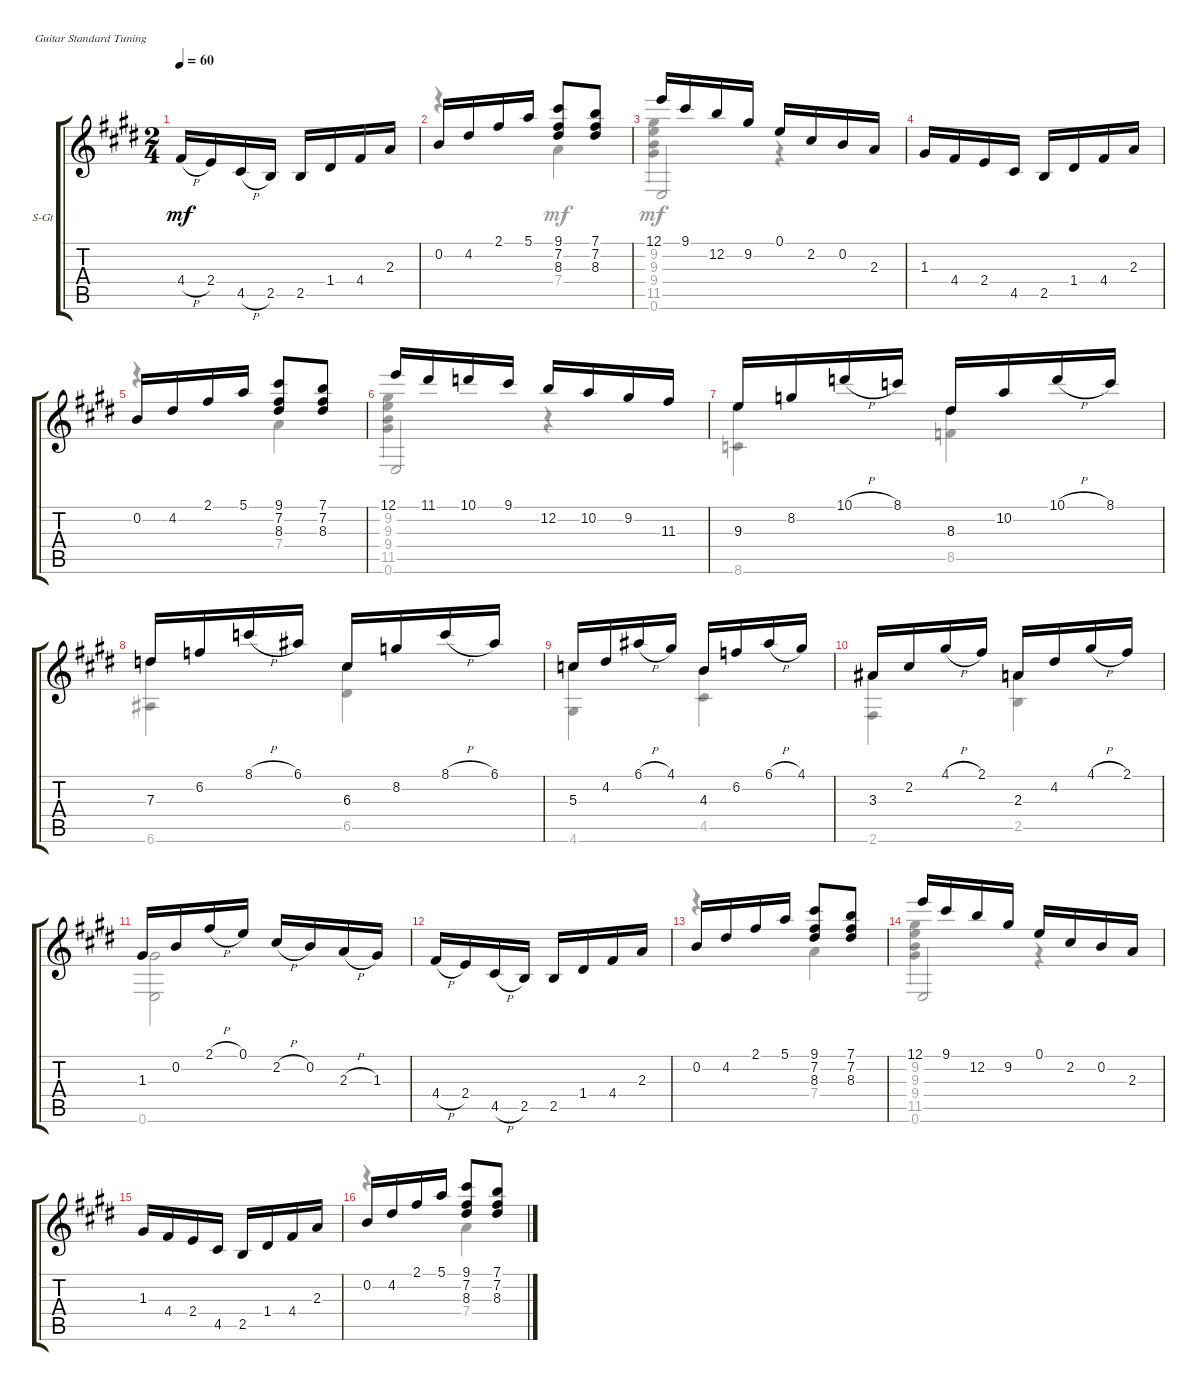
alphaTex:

\defaultSystemsLayout 4
\bracketExtendMode groupsimilarinstruments
\firstSystemTrackNameOrientation horizontal
\otherSystemsTrackNameOrientation horizontal
\track ("Steel Guitar" "S-Gt") {instrument acousticguitarsteel}
\staff {score tabs}
\tuning (E4 B3 G3 D3 A2 E2)
\voice
\ts (2 4)
\tempo 60
\clef g2
\scale
0.921816
\ks e
4.4{h}.16{dy mf} 2.4.16 4.5{h}.16 2.5.16 2.5.16 1.4.16 4.4.16 2.3.16 |
\scale
0.921816 0.2.16 4.2.16 2.1.16 5.1.16 (9.1 7.2 8.3).8 (7.1 7.2 8.3).8 |
\scale
1.15637 12.1.16 9.1.16 12.2.16 9.2.16 0.1.16 2.2.16 0.2.16 2.3.16 |
\scale
0.921816 1.3.16 4.4.16 2.4.16 4.5.16 2.5.16 1.4.16 4.4.16 2.3.16 |
\scale
0.921816 0.2.16 4.2.16 2.1.16 5.1.16 (7.2 8.3 9.1).8 (7.1 7.2 8.3).8 |
\scale
1.15637 12.1.16 11.1.16 10.1.16 9.1.16 12.2.16 10.2.16 9.2.16 11.3.16 |
\scale
0.921816 9.3.16 8.2.16 10.1{h}.16 8.1.16 8.3.16 10.2.16 10.1{h}.16 8.1.16 |
\scale
0.921816 7.3.16 6.2.16 8.1{h}.16 6.1.16 6.3.16 8.2.16 8.1{h}.16 6.1.16 |
\scale
1.15637 5.3.16 4.2.16 6.1{h}.16 4.1.16 4.3.16 6.2.16 6.1{h}.16 4.1.16 |
\scale
0.921816 3.3.16 2.2.16 4.1{h}.16 2.1.16 2.3.16 4.2.16 4.1{h}.16 2.1.16 |
\scale
0.921816 1.3.16 0.2.16 2.1{h}.16 0.1.16 2.2{h}.16 0.2.16 2.3{h}.16 1.3.16 |
\scale
1.15637 4.4{h}.16 2.4.16 4.5{h}.16 2.5.16 2.5.16 1.4.16 4.4.16 2.3.16 |
\scale
0.921816 0.2.16 4.2.16 2.1.16 5.1.16 (9.1 7.2 8.3).8 (7.1 7.2 8.3).8 |
\scale
0.921816 12.1.16 9.1.16 12.2.16 9.2.16 0.1.16 2.2.16 0.2.16 2.3.16 |
\scale
1.15637 1.3.16 4.4.16 2.4.16 4.5.16 2.5.16 1.4.16 4.4.16 2.3.16 |
\scale
0.921816 0.2.16 4.2.16 2.1.16 5.1.16 (7.2 8.3 9.1).8 (7.1 7.2 8.3).8
\voice
\clef g2
\ottava regular
\simile none
\scale
0.921816
\ks e
|
\scale
0.921816 r.4 7.4.4 |
\scale
1.15637 0.6.2{beam invert} |
\scale
0.921816 |
\scale
0.921816 r.4 7.4.4 |
\scale
1.15637 0.6.2{beam invert} |
\scale
0.921816 (8.6 9.3).4 (8.5 8.3).4 |
\scale
0.921816 (6.6 7.3).4 (6.5 6.3).4 |
\scale
1.15637 (4.6 5.3).4 (4.5 4.3).4 |
\scale
0.921816 (3.3 2.6).4 (2.3 2.5).4 |
\scale
0.921816 (1.3 0.6).2 |
\scale
1.15637 |
\scale
0.921816 r.4 7.4.4 |
\scale
0.921816 0.6.2{beam invert} |
\scale
1.15637 |
\scale
0.921816 r.4 7.4.4
\voice
\clef g2
\ottava regular
\simile none
\scale
0.921816
\ks e
|
\scale
0.921816 |
\scale
1.15637 (11.5 9.4 9.3 9.2).4 r.4 |
\scale
0.921816 |
\scale
0.921816 |
\scale
1.15637 (11.5 9.4 9.3 9.2).4 r.4 |
\scale
0.921816 |
\scale
0.921816 |
\scale
1.15637 |
\scale
0.921816 |
\scale
0.921816 |
\scale
1.15637 |
\scale
0.921816 |
\scale
0.921816 (11.5 9.4 9.3 9.2).4 r.4 |
\scale
1.15637 |
\scale
0.921816
